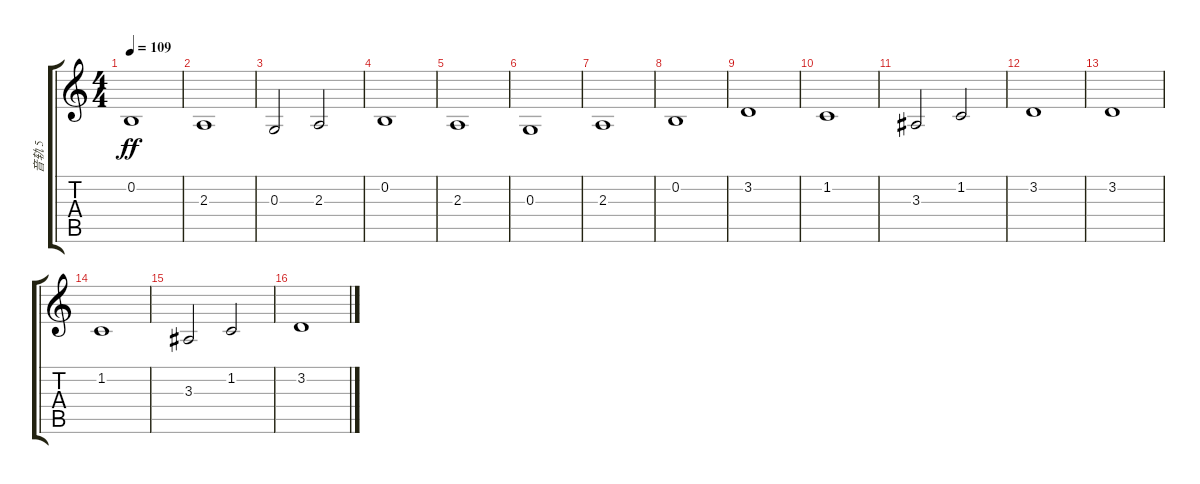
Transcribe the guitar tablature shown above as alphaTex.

\track ("音轨 5" "音轨 5") {instrument lead3calliope}
\staff {score tabs}
\tuning (E4 B3 G3 D3 A2 E2) {hide}
\ts (4 4)
\tempo 109
\clef g2
\ks c
0.2.1{dy ff} |
2.3.1 |
0.3.2 2.3.2 |
0.2.1 |
2.3.1 |
0.3.1 |
2.3.1 |
0.2.1 |
3.2.1 |
1.2.1 |
3.3.2 1.2.2 |
3.2.1 |
3.2.1 |
1.2.1 |
3.3.2 1.2.2 |
3.2.1
